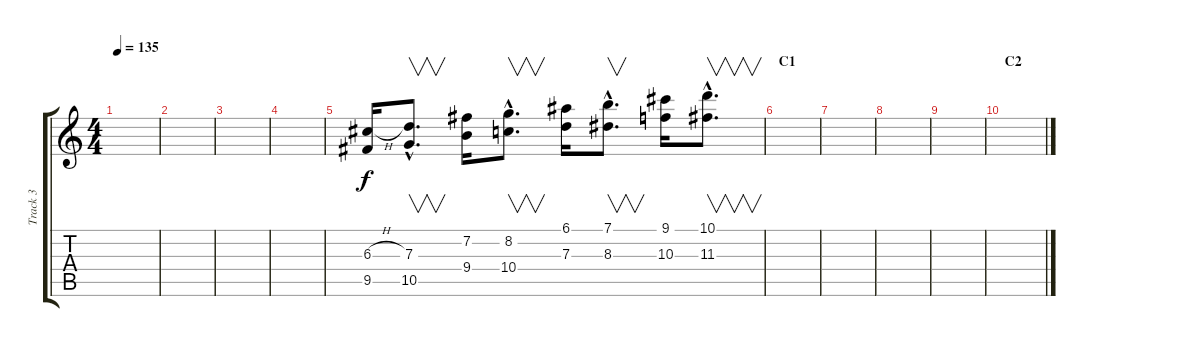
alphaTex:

\track ("Track 3" "Track 3") {instrument overdrivenguitar}
\staff {score tabs}
\tuning (E4 B3 G3 D3 A2 E2) {hide}
\ts (4 4)
\tempo 135
\clef g2
\ks c
|
|
|
|
(6.3{h} 9.5).16 (7.3{hac} 10.5{hac}).8{v d} (7.2 9.4).16 (8.2{hac} 10.4{hac}).8{v d} (6.1 7.3).16 (7.1{hac} 8.3{hac}).8{v d} (9.1 10.3).16 (10.1{hac} 11.3{hac}).8{v d} |
\section ("" "C1")
|
|
|
|
\section ("" "C2")
